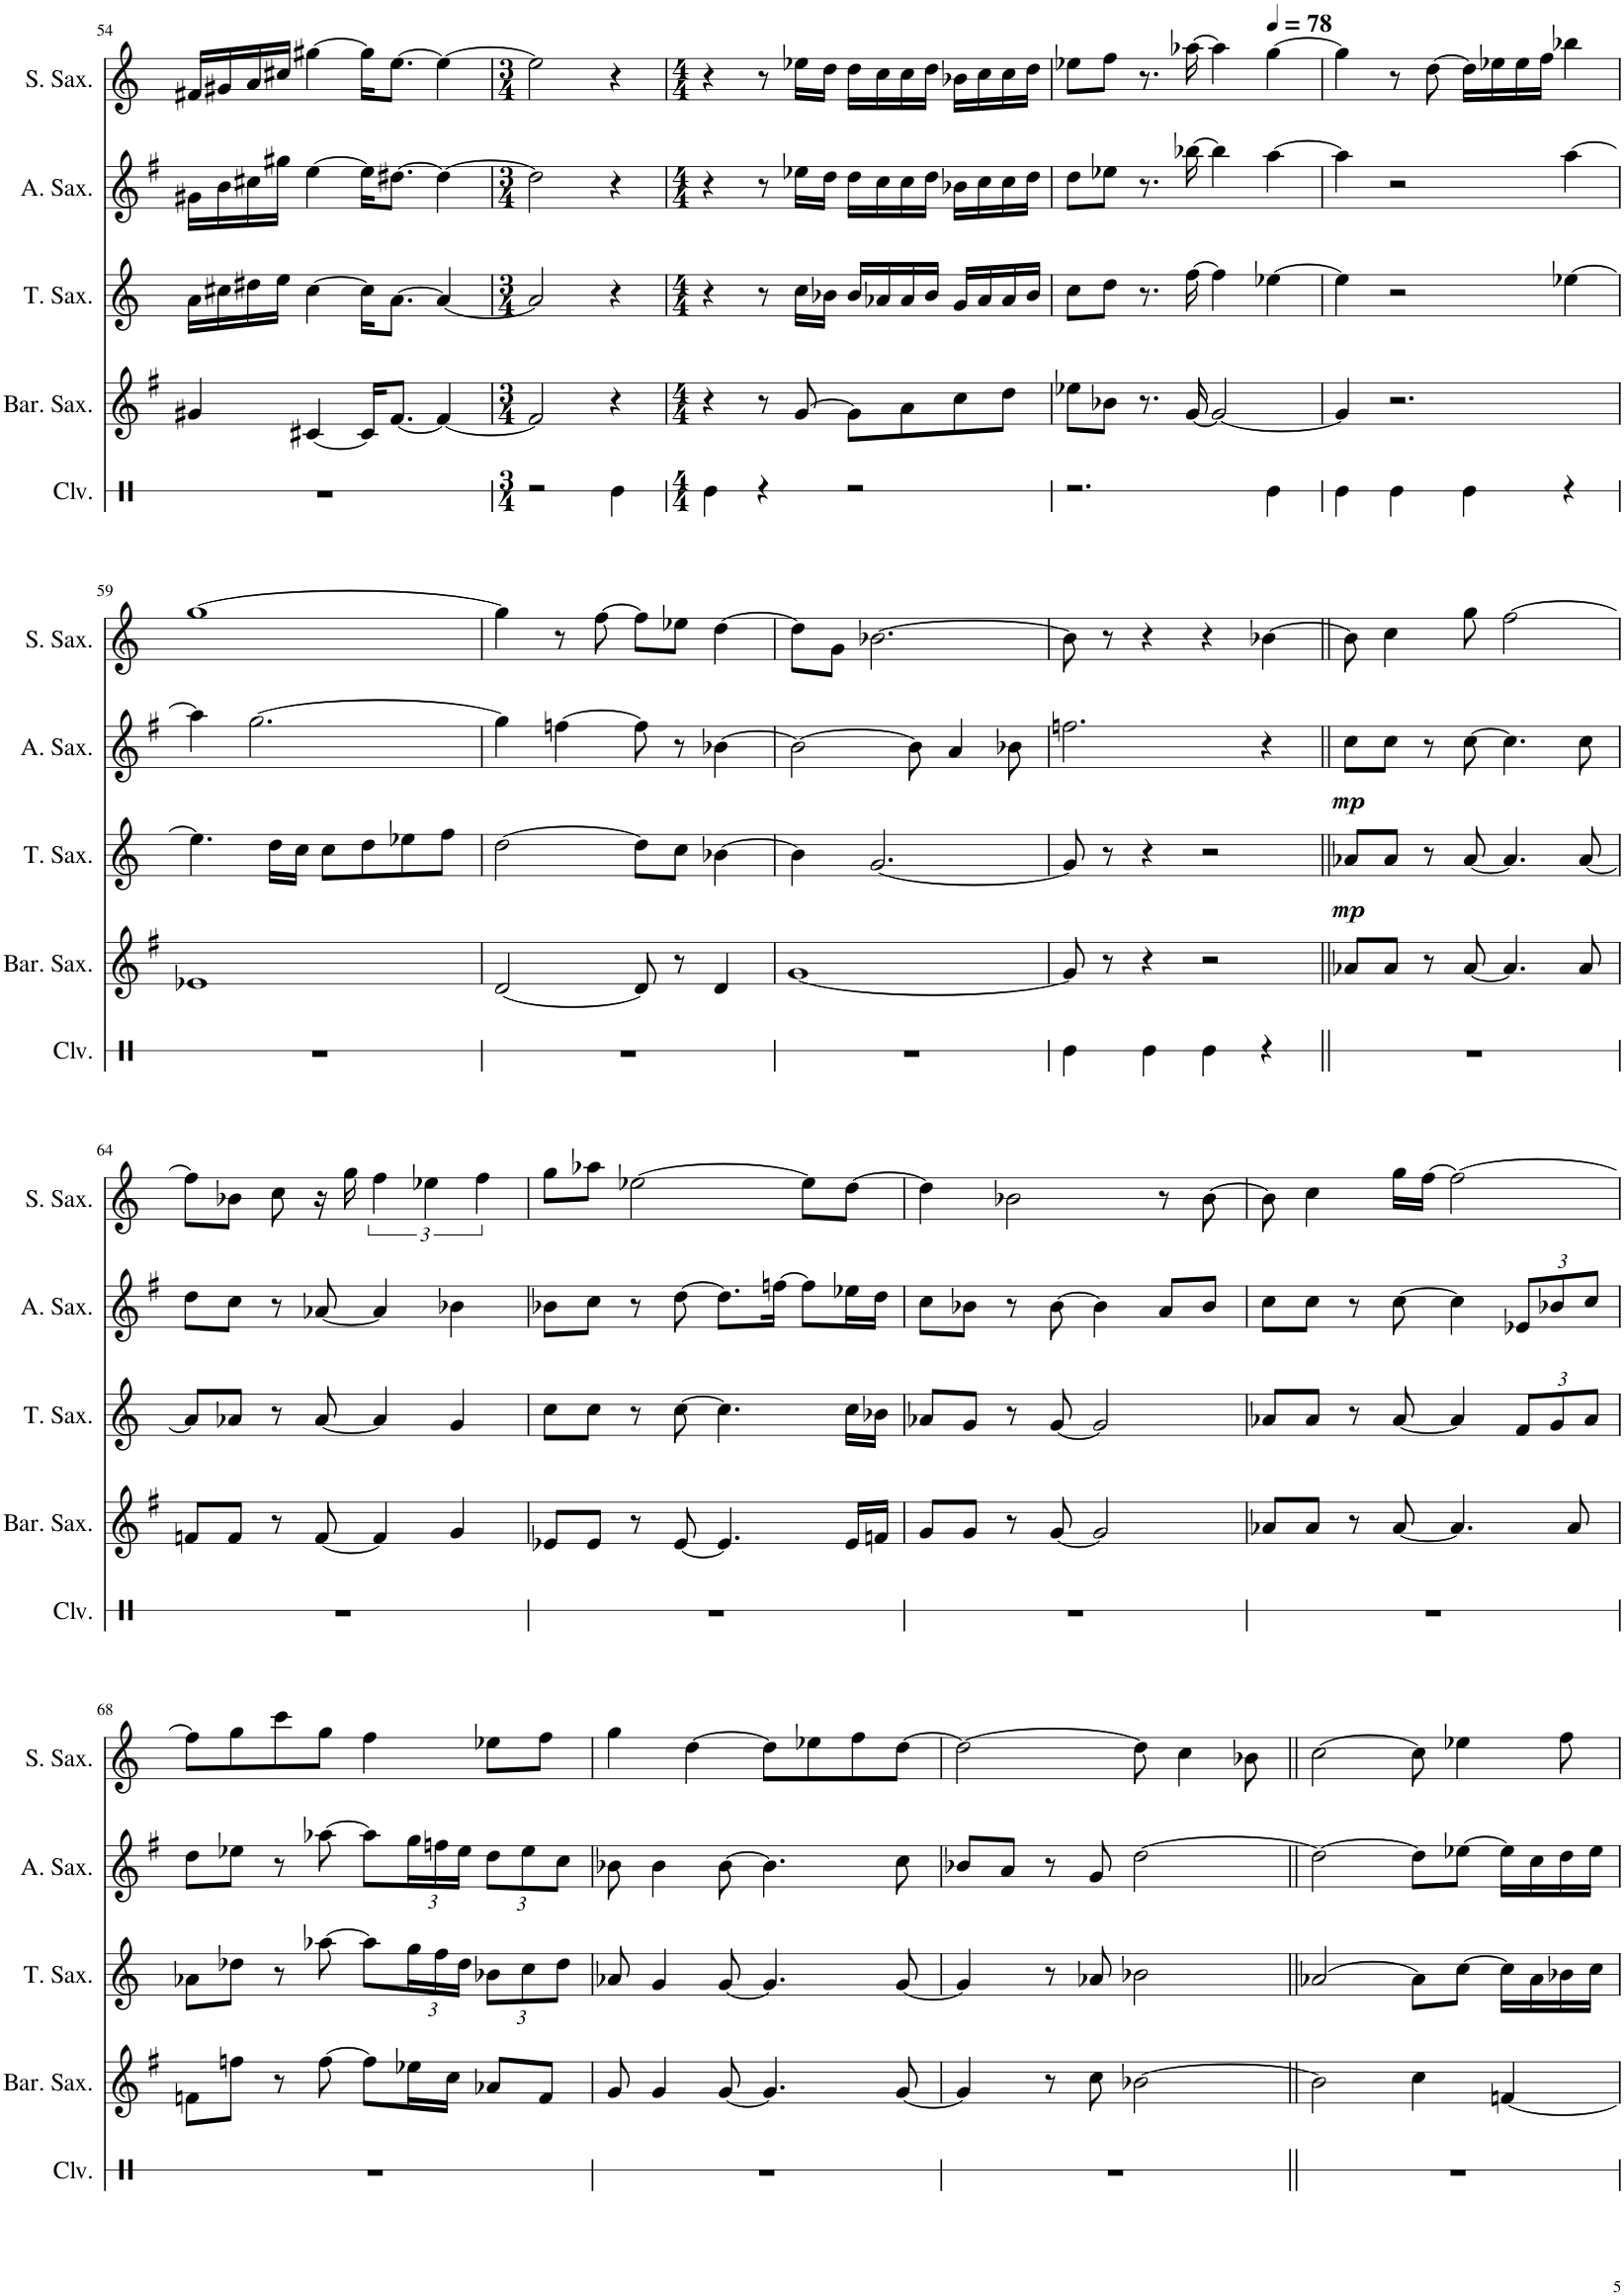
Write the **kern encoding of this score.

**kern	**kern	**kern	**dynam	**kern	**dynam	**kern
*part5	*part4	*part3	*part3	*part2	*part2	*part1
*staff5	*staff4	*staff3	*staff3	*staff2	*staff2	*staff1
*I"クラベス	*I"バリトンサックス	*I"テナーサックス	*	*I"アルトサックス	*	*I"ソプラノサックス
!!LO:PB:g=z
*clefX	*clefG2	*clefG2	*	*clefG2	*	*clefG2
*	*Trd12c21	*Trd8c14	*	*Trd5c9	*	*Trd1c2
*k[]	*k[f#]	*k[]	*	*k[f#]	*	*k[]
*M4/4	*M4/4	*M4/4	*	*M4/4	*	*M4/4
=54	=54	=54	=54	=54	=54	=54
1r	4g#X/	16a\LL	.	16g#X\LL	.	16f#X/LL
.	.	16cc#X\	.	16b\	.	16g#X/
.	.	16dd#X\	.	16cc#X\	.	16a/
.	.	16ee\JJ	.	16gg#X\JJ	.	16cc#X/JJ
.	[4c#X/	[4cc#\	.	[4ee\	.	[4gg#X\
.	16c#/KL]	16cc#\KL]	.	16ee\KL]	.	16gg#\KL]
.	[8.f#/J	[8.a\J	.	[8.dd#X\J	.	[8.ee\J
.	4f#/_	4a/_	.	4dd#\_	.	4ee\_
=55	=55	=55	=55	=55	=55	=55
*M3/4	*M3/4	*M3/4	*	*M3/4	*	*M3/4
2r	2f#/]	2a/]	.	2dd#\]	.	2ee\]
4Re\	4r	4r	.	4r	.	4r
=56	=56	=56	=56	=56	=56	=56
*M4/4	*M4/4	*M4/4	*	*M4/4	*	*M4/4
4Re\	4r	4r	.	4r	.	4r
4r	8r	8r	.	8r	.	8r
.	[8g/	16cc\LL	.	16ee-X\LL	.	16ee-X\LL
.	.	16b-X\JJ	.	16dd\JJ	.	16dd\JJ
2r	8g\L]	16b-/LL	.	16dd\LL	.	16dd\LL
.	.	16a-X/	.	16cc\	.	16cc\
.	8a\	16a-/	.	16cc\	.	16cc\
.	.	16b-/JJ	.	16dd\JJ	.	16dd\JJ
.	8cc\	16g/LL	.	16b-X\LL	.	16b-X\LL
.	.	16a-/	.	16cc\	.	16cc\
.	8dd\J	16a-/	.	16cc\	.	16cc\
.	.	16b-/JJ	.	16dd\JJ	.	16dd\JJ
=57	=57	=57	=57	=57	=57	=57
2.r	8ee-X\L	8cc\L	.	8dd\L	.	8ee-X\L
.	8b-X\J	8dd\J	.	8ee-X\J	.	8ff\J
.	8.r	8.r	.	8.r	.	8.r
.	[16g/	[16ff\	.	[16bb-X\	.	[16aa-X\
.	2g/_	4ff\]	.	4bb-\]	.	4aa-\]
*	*	*	*	*	*	*MM78
4Re\	.	[4ee-X\	.	[4aa\	.	[4gg\
=58	=58	=58	=58	=58	=58	=58
4Re\	4g/]	4ee-\]	.	4aa\]	.	4gg\]
4Re\	2.r	2r	.	2r	.	8r
.	.	.	.	.	.	[8dd\
4Re\	.	.	.	.	.	16dd\LL]
.	.	.	.	.	.	16ee-X\
.	.	.	.	.	.	16ee-\
.	.	.	.	.	.	16ff\JJ
4r	.	[4ee-X\	.	[4aa\	.	4bb-X\
!!LO:LB:g=z
=59	=59	=59	=59	=59	=59	=59
1r	1e-X	4.ee-\]	.	4aa\]	.	[1gg
.	.	.	.	[2.gg\	.	.
.	.	16dd\LL	.	.	.	.
.	.	16cc\JJ	.	.	.	.
.	.	8cc\L	.	.	.	.
.	.	8dd\	.	.	.	.
.	.	8ee-X\	.	.	.	.
.	.	8ff\J	.	.	.	.
=60	=60	=60	=60	=60	=60	=60
1r	[2d/	[2dd\	.	4gg\]	.	4gg\]
.	.	.	.	[4ffn\	.	8r
.	.	.	.	.	.	[8ff\
.	8d/]	8dd\L]	.	8ff\]	.	8ff\L]
.	8r	8cc\J	.	8r	.	8ee-X\J
.	4d/	[4b-X\	.	[4b-X\	.	[4dd\
=61	=61	=61	=61	=61	=61	=61
1r	[1g	4b-\]	.	2b-\_	.	8dd\L]
.	.	.	.	.	.	8g\J
.	.	[2.g/	.	.	.	[2.b-X\
.	.	.	.	8b-\]	.	.
.	.	.	.	4a/	.	.
.	.	.	.	8b-X\	.	.
=62	=62	=62	=62	=62	=62	=62
4Re\	8g/]	8g/]	.	2.ffn\	.	8b-\]
.	8r	8r	.	.	.	8r
4Re\	4r	4r	.	.	.	4r
4Re\	2r	2r	.	.	.	4r
4r	.	.	.	4r	.	[4b-X\
=63||	=63||	=63||	=63||	=63||	=63||	=63||
!	!	!	!LO:DY:b	!	!LO:DY:b	!
1r	8a-X/L	8a-X/L	mp	8cc\L	mp	8b-\]
.	8a-/J	8a-/J	.	8cc\J	.	4cc\
.	8r	8r	.	8r	.	.
.	[8a-/	[8a-/	.	[8cc\	.	8gg\
.	4.a-/]	4.a-/]	.	4.cc\]	.	[2ff\
.	8a-/	[8a-/	.	8cc\	.	.
!!LO:LB:g=z
=64	=64	=64	=64	=64	=64	=64
1r	8fn/L	8a-/L]	.	8dd\L	.	8ff\L]
.	8f/J	8a-X/J	.	8cc\J	.	8b-X\J
.	8r	8r	.	8r	.	8cc\
.	[8f/	[8a-/	.	[8a-X/	.	16r
.	.	.	.	.	.	16gg\
.	4f/]	4a-/]	.	4a-/]	.	6ff\
.	.	.	.	.	.	6ee-X\
.	4g/	4g/	.	4b-X\	.	.
.	.	.	.	.	.	6ff\
=65	=65	=65	=65	=65	=65	=65
1r	8e-X/L	8cc\L	.	8b-X\L	.	8gg\L
.	8e-/J	8cc\J	.	8cc\J	.	8aa-X\J
.	8r	8r	.	8r	.	[2ee-X\
.	[8e-/	[8cc\	.	[8dd\	.	.
.	4.e-/]	4.cc\]	.	8.dd\L]	.	.
.	.	.	.	[16ffn\Jk	.	.
.	.	.	.	8ff\L]	.	8ee-\L]
.	16e-/LL	16cc\LL	.	16ee-X\L	.	[8dd\J
.	16fn/JJ	16b-X\JJ	.	16dd\JJ	.	.
=66	=66	=66	=66	=66	=66	=66
1r	8g/L	8a-X/L	.	8cc\L	.	4dd\]
.	8g/J	8g/J	.	8b-X\J	.	.
.	8r	8r	.	8r	.	2b-X\
.	[8g/	[8g/	.	[8b-\	.	.
.	2g/]	2g/]	.	4b-\]	.	.
.	.	.	.	8a/L	.	8r
.	.	.	.	8b-/J	.	[8b-\
=67	=67	=67	=67	=67	=67	=67
1r	8a-X/L	8a-X/L	.	8cc\L	.	8b-\]
.	8a-/J	8a-/J	.	8cc\J	.	4cc\
.	8r	8r	.	8r	.	.
.	[8a-/	[8a-/	.	[8cc\	.	16gg\LL
.	.	.	.	.	.	[16ff\JJ
.	4.a-/]	4a-/]	.	4cc\]	.	2ff\_
*	*	*Xbrackettup	*	*Xbrackettup	*	*
.	.	12f/L	.	12e-X/L	.	.
.	.	12g/	.	12b-X/	.	.
.	8a-/	.	.	.	.	.
.	.	12a-/J	.	12cc/J	.	.
!!LO:LB:g=z
=68	=68	=68	=68	=68	=68	=68
1r	8fn\L	8a-X\L	.	8dd\L	.	8ff\L]
.	8ffn\J	8dd-X\J	.	8ee-X\J	.	8gg\
.	8r	8r	.	8r	.	8ccc\
.	[8ff\	[8aa-X\	.	[8aa-X\	.	8gg\J
.	8ff\L]	8aa-\L]	.	8aa-\L]	.	4ff\
.	16ee-X\L	24gg\L	.	24gg\L	.	.
.	.	24ff\	.	24ffn\	.	.
.	16cc\JJ	.	.	.	.	.
.	.	24dd-\JJ	.	24ee-\JJ	.	.
.	8a-X/L	12b-X\L	.	12dd\L	.	8ee-X\L
.	.	12cc\	.	12ee-\	.	.
.	8f/J	.	.	.	.	8ff\J
.	.	12dd-\J	.	12cc\J	.	.
=69	=69	=69	=69	=69	=69	=69
1r	8g/	8a-X/	.	8b-X\	.	4gg\
.	4g/	4g/	.	4b-\	.	.
.	.	.	.	.	.	[4dd\
.	[8g/	[8g/	.	[8b-\	.	.
.	4.g/]	4.g/]	.	4.b-\]	.	8dd\L]
.	.	.	.	.	.	8ee-X\
.	.	.	.	.	.	8ff\
.	[8g/	[8g/	.	8cc\	.	[8dd\J
=70	=70	=70	=70	=70	=70	=70
1r	4g/]	4g/]	.	8b-X/L	.	2dd\_
.	.	.	.	8a/J	.	.
.	8r	8r	.	8r	.	.
.	8cc\	8a-X/	.	8g/	.	.
.	[2b-X\	2b-X\	.	[2dd\	.	8dd\]
.	.	.	.	.	.	4cc\
.	.	.	.	.	.	8b-X\
=71||	=71||	=71||	=71||	=71||	=71||	=71||
1r	2b-\]	[2a-X/	.	2dd\_	.	[2cc\
.	4cc\	8a-\L]	.	8dd\L]	.	8cc\]
.	.	[8cc\J	.	[8ee-X\J	.	4ee-X\
.	[4fn/	16cc\LL]	.	16ee-\LL]	.	.
.	.	16a-\	.	16cc\	.	.
.	.	16b-X\	.	16dd\	.	8ff\
.	.	16cc\JJ	.	16ee-\JJ	.	.
=	=	=	=	=	=	=
*-	*-	*-	*-	*-	*-	*-
